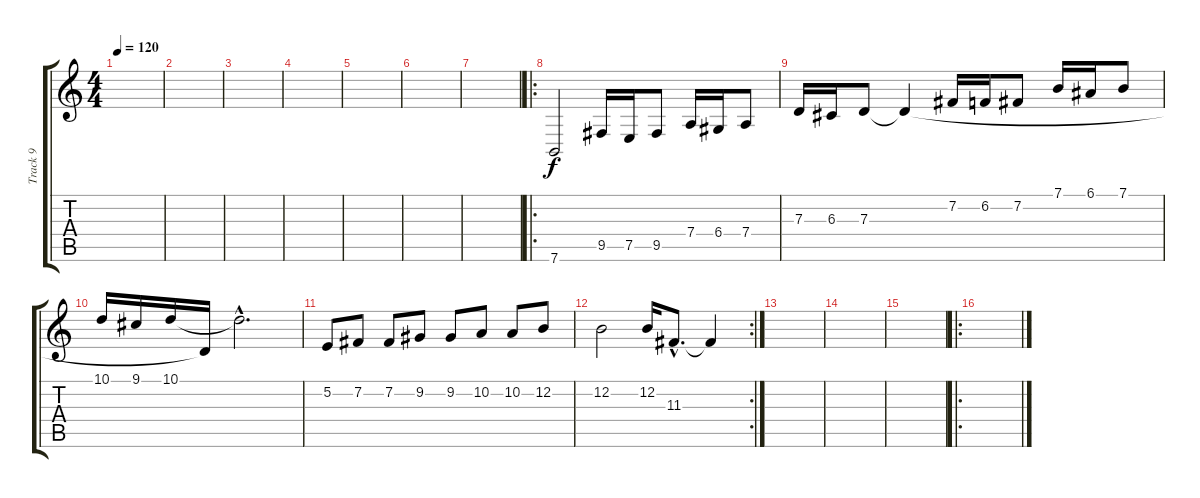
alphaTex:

\track ("Track 9" "Track 9") {instrument drawbarorgan}
\staff {score tabs}
\tuning (E4 B3 G3 D3 A2 E2) {hide}
\ts (4 4)
\tempo 120
\clef g2
\ks c
|
|
|
|
|
|
|
\ro
7.6.2{instrument tremolostrings} 9.5.16 7.5.16 9.5.8 7.4.16 6.4.16 7.4.8 |
7.3.16 6.3.16 7.3.8 7.3{t}.4 7.2.16 6.2.16 7.2.8 7.1.16 6.1.16 7.1.8 |
10.1.16 9.1.16 10.1.16 7.3{t}.16 10.1{hac t}.2{d} |
5.2.8 7.2.8 7.2.8 9.2.8 9.2.8 10.2.8 10.2.8 12.2.8 |
\rc 2
12.2.2 12.2.16 11.3{hac}.8{d} 11.3{t}.4 |
|
|
|
\ro
